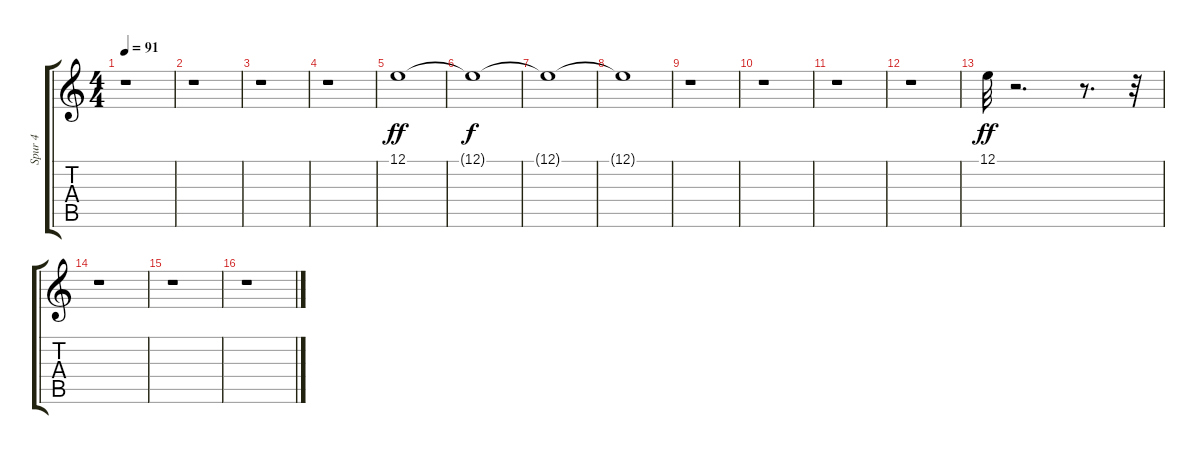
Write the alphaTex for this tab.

\track ("Spur 4" "Spur 4") {instrument synthstrings1}
\staff {score tabs}
\tuning (E4 B3 G3 D3 A2 E2) {hide}
\ts (4 4)
\tempo 91
\clef g2
\ks c
r.1{dy ff instrument synthstrings1} |
r.1 |
r.1 |
r.1 |
12.1.1 |
12.1{t}.1{dy f} |
12.1{t}.1 |
12.1{t}.1 |
r.1 |
r.1 |
r.1 |
r.1 |
12.1.32{dy ff} r.2{d} r.8{d} r.32 |
r.1 |
r.1 |
r.1
